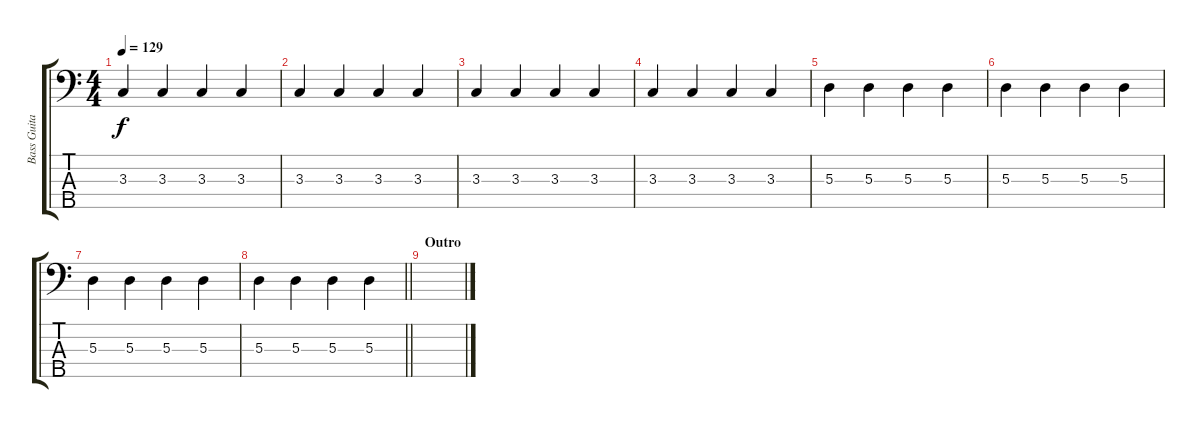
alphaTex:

\track ("Bass Guitar" "Bass Guita") {instrument electricbassfinger bank 2}
\staff {score tabs}
\tuning (G2 D2 A1 E1 B0) {hide}
\ts (4 4)
\tempo 129
\clef f4
\ks c
3.3.4{dy f} 3.3.4 3.3.4 3.3.4 |
3.3.4 3.3.4 3.3.4 3.3.4 |
3.3.4 3.3.4 3.3.4 3.3.4 |
3.3.4 3.3.4 3.3.4 3.3.4 |
5.3.4 5.3.4 5.3.4 5.3.4 |
5.3.4 5.3.4 5.3.4 5.3.4 |
5.3.4 5.3.4 5.3.4 5.3.4 |
\barLineRight lightlight
5.3.4 5.3.4 5.3.4 5.3.4 |
\section ("" "Outro")
